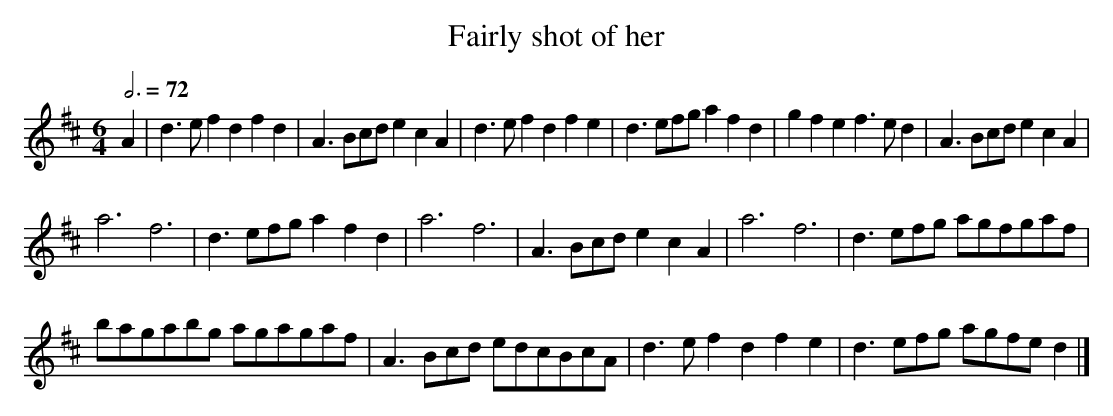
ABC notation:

X:1
T:Fairly shot of her
M:6/4
L:1/8
Q:3/4=72
K:D
A2|\
d3 ef2 d2f2d2|A3Bcd e2c2A2 |\
d3 ef2 d2f2e2|d3efg a2f2d2 |\
g2f2e2 f3ed2 |A3Bcd e2c2A2 |
a6     f6    |d3efg a2f2d2 |\
a6     f6    |A3Bcd e2c2A2 |\
a6     f6    |d3efg agfgaf |
bagabg agagaf|A3Bcd edcBcA |\
d3 ef2 d2f2e2|d3efg agfed2|]
